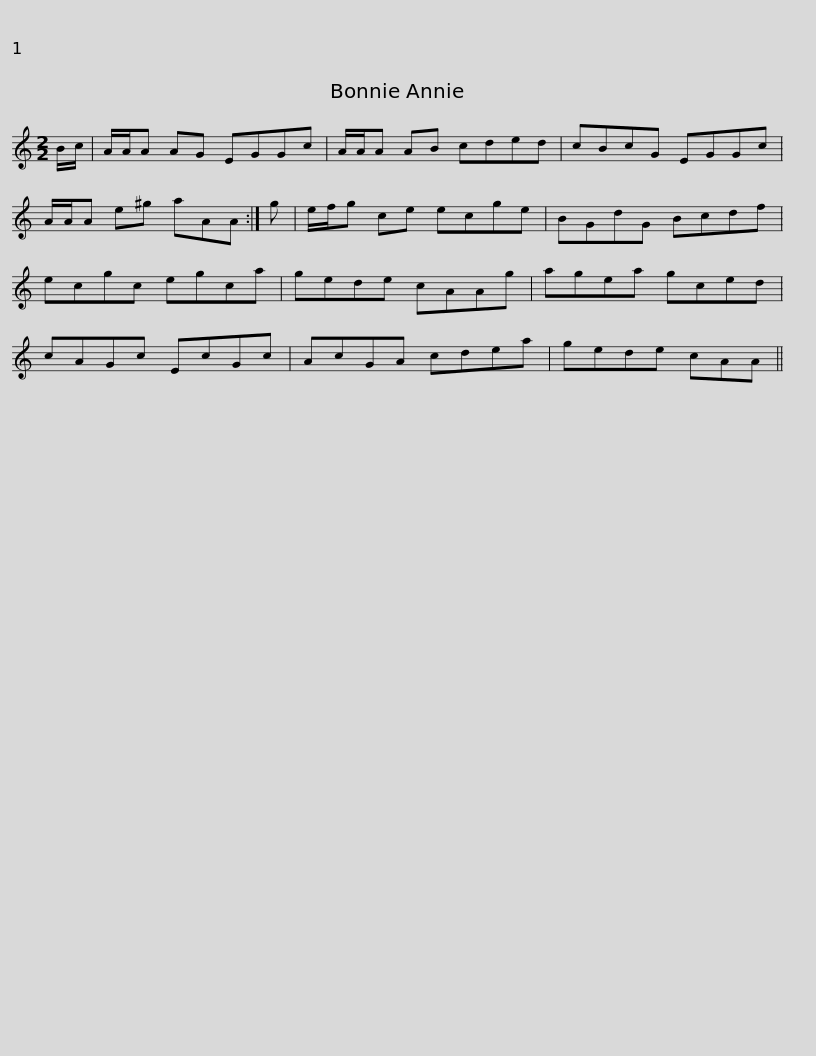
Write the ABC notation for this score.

X:1
L:1/8
M:2/2
I:linebreak $
K:C
V:1 treble
V:1
 B/c/ | A/A/A AG EGGc | A/A/A AB cded | cBcG EGGc | A/A/A e^g aAA :| %5
 g |$ e/f/g ce ecge | BGdG Bcdf | ecgc egca | gede cAAg | %10
 agea gced |$ cAGc EcGc | AcGA cdea | gede cAA || %14
